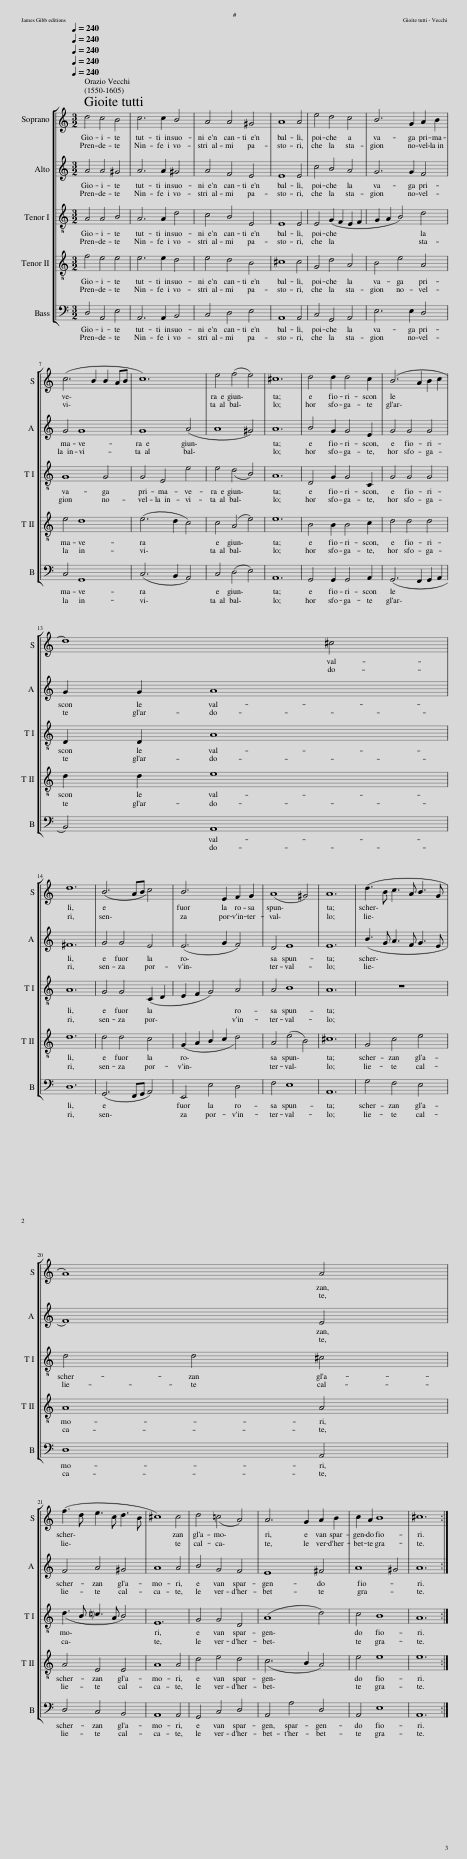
X:1
%%score [ 1 2 3 4 5 ]
L:1/8
Q:1/4=240
M:3/2
I:linebreak $
K:C
V:1 treble
V:2 treble
V:3 treble-8
V:4 treble-8
V:5 bass
V:1
 d4 c4 B4 | c6 c2 B4 | A4 A4 ^G4 | A8 A4 | e4 d4 c4 | %5
 B6 G2 A2 B2 |$ (c6 B2 B2 AB | c12) | e4 (f4 e4) | ^c12 | %10
 d4 d2 d4 c2 | (B6 A2 B2 c2 |$ d8) ^c4 |$ d12 | (B6 AB c4) | %15
 B6 E2 F2 G2 | (A8 ^G4) | A12 | (d3 B c3 A B3 G |$ A8) A4 |$ %20
 (f3 d e3 c d3 B | ^c8) c4 | d4 (=c4 A4) | A6 G2 A2 B2 | c2 A2 B8 | %25
 ^c12 :| %26
V:2
 A4 A4 ^G4 | A6 A2 ^G4 | A4 F4 E4 | E8 E4 | c4 B4 A4 | %5
 G6 G2 F4 |$ G4 G8 | G8 (A4 | A8 ^G4) | A12 | %10
 B4 G2 G4 E2 | G4 G4 G4 |$ G2 G2 A8 |$ ^F12 | G4 G4 E4 | %15
 (E6 G2 F4) | D4 E8 | E12 | (B3 G A3 F G3 E |$ F8) E4 |$ %20
 F4 A4 ^G4 | A8 A4 | B4 G4 F4 | E8 ^F4 | A8 ^G4 | %25
 A12 :| %26
V:3
 A4 A4 B4 | A6 A2 d4 | c4 B4 E4 | E8 E4 | E4 (G2 F2 E2 F2 | %5
 G2 A2 B4) d4 |$ G8 G4 | G4 E4 e4 | e4 (d4 B4) | A12 | %10
 D4 G2 G4 C2 | G4 G4 G4 |$ D2 D2 A8 |$ A12 | G4 G4 (C2 D2 | %15
 E2 F2 G4) A4 | A4 B8 | A12 | z12 |$ d4 d4 ^c4 |$ %20
 (d3 B !courtesy!=c3 A B4) | E12 | G4 G4 D4 | (A8 d4) | c4 B8 | %25
 A12 :| %26
V:4
 f4 e4 e4 | e6 e2 d4 | e4 d4 B4 | ^c8 c4 | G4 d4 A4 | %5
 B4 e4 A4 |$ e4 d8 | (e6 d2 c4) | c4 (A4 e4) | e12 | %10
 B4 B2 B4 c2 | d4 d4 d4 |$ d2 d2 e8 |$ d12 | d4 d4 c4 | %15
 (G2 A2 B2 c2 d4) | A4 (e4 B4) | ^c12 | G4 c4 e4 |$ A8 A4 |$ %20
 A4 E4 E4 | A8 A4 | d4 e4 d4 | (c6 B2 A4) | e4 e8 | %25
 e12 :| %26
V:5
 D,4 A,,4 E,4 | A,,6 A,,2 B,,4 | C,4 D,4 E,4 | A,,8 A,,4 | C,4 G,,4 A,,4 | %5
 E,6 E,2 D,4 |$ C,4 G,,8 | (C,6 B,,2 A,,4) | C,4 (D,4 E,4) | A,,12 | %10
 G,,4 G,,2 G,,4 A,,2 | (G,,6 F,,2 G,,2 A,,2 |$ B,,4) A,,8 |$ D,12 | (G,,6 F,,G,, A,,4) | %15
 E,,4 E,4 D,4 | F,4 E,8 | A,,12 | G,4 F,4 E,4 |$ D,8 A,,4 |$ %20
 D,4 C,4 B,,4 | A,,8 A,,4 | G,,4 C,4 D,4 | A,,4 A,4 D,4 | A,,4 E,8 | %25
 A,,12 :| %26
